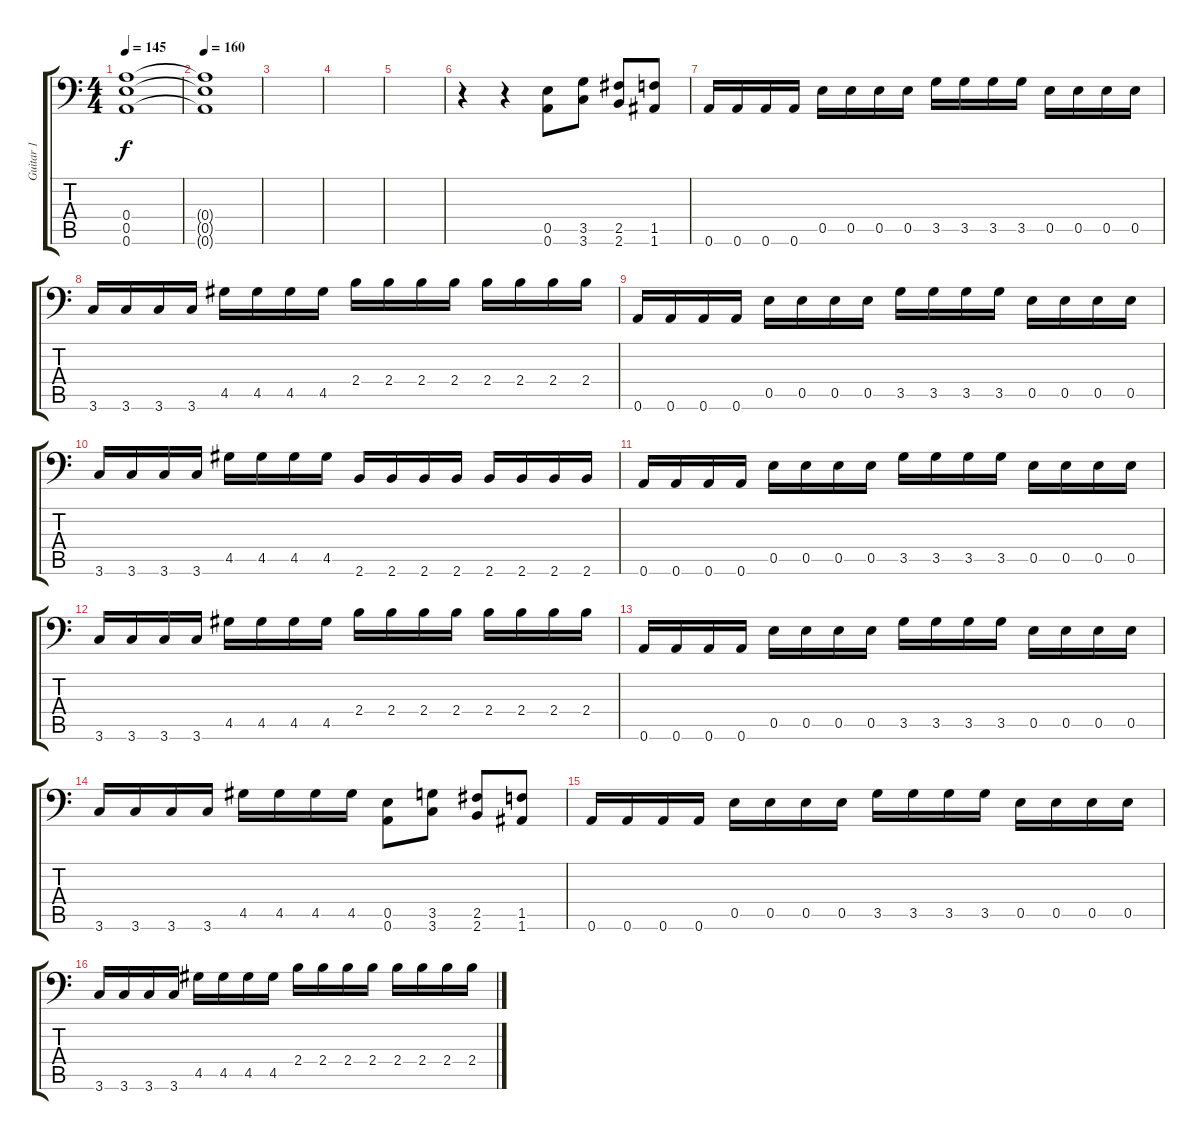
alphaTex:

\track ("Guitar 1" "Guitar 1") {instrument distortionguitar}
\staff {score tabs}
\tuning (B3 Gb3 D3 A2 E2 A1) {hide}
\ts (4 4)
\tempo 145
\clef f4
\ks c
(0.4{t} 0.5{t} 0.6{t}).1{dy f} |
\tempo 160
(0.4{t} 0.5{t} 0.6{t}).1 |
|
|
|
r.4 r.4 (0.5 0.6).8 (3.5 3.6).8 (2.5 2.6).8 (1.5 1.6).8 |
0.6.16 0.6.16 0.6.16 0.6.16 0.5.16 0.5.16 0.5.16 0.5.16 3.5.16 3.5.16 3.5.16 3.5.16 0.5.16 0.5.16 0.5.16 0.5.16 |
3.6.16 3.6.16 3.6.16 3.6.16 4.5.16 4.5.16 4.5.16 4.5.16 2.4.16 2.4.16 2.4.16 2.4.16 2.4.16 2.4.16 2.4.16 2.4.16 |
0.6.16 0.6.16 0.6.16 0.6.16 0.5.16 0.5.16 0.5.16 0.5.16 3.5.16 3.5.16 3.5.16 3.5.16 0.5.16 0.5.16 0.5.16 0.5.16 |
3.6.16 3.6.16 3.6.16 3.6.16 4.5.16 4.5.16 4.5.16 4.5.16 2.6.16 2.6.16 2.6.16 2.6.16 2.6.16 2.6.16 2.6.16 2.6.16 |
0.6.16 0.6.16 0.6.16 0.6.16 0.5.16 0.5.16 0.5.16 0.5.16 3.5.16 3.5.16 3.5.16 3.5.16 0.5.16 0.5.16 0.5.16 0.5.16 |
3.6.16 3.6.16 3.6.16 3.6.16 4.5.16 4.5.16 4.5.16 4.5.16 2.4.16 2.4.16 2.4.16 2.4.16 2.4.16 2.4.16 2.4.16 2.4.16 |
0.6.16 0.6.16 0.6.16 0.6.16 0.5.16 0.5.16 0.5.16 0.5.16 3.5.16 3.5.16 3.5.16 3.5.16 0.5.16 0.5.16 0.5.16 0.5.16 |
3.6.16 3.6.16 3.6.16 3.6.16 4.5.16 4.5.16 4.5.16 4.5.16 (0.5 0.6).8 (3.5 3.6).8 (2.5 2.6).8 (1.5 1.6).8 |
0.6.16 0.6.16 0.6.16 0.6.16 0.5.16 0.5.16 0.5.16 0.5.16 3.5.16 3.5.16 3.5.16 3.5.16 0.5.16 0.5.16 0.5.16 0.5.16 |
3.6.16 3.6.16 3.6.16 3.6.16 4.5.16 4.5.16 4.5.16 4.5.16 2.4.16 2.4.16 2.4.16 2.4.16 2.4.16 2.4.16 2.4.16 2.4.16
